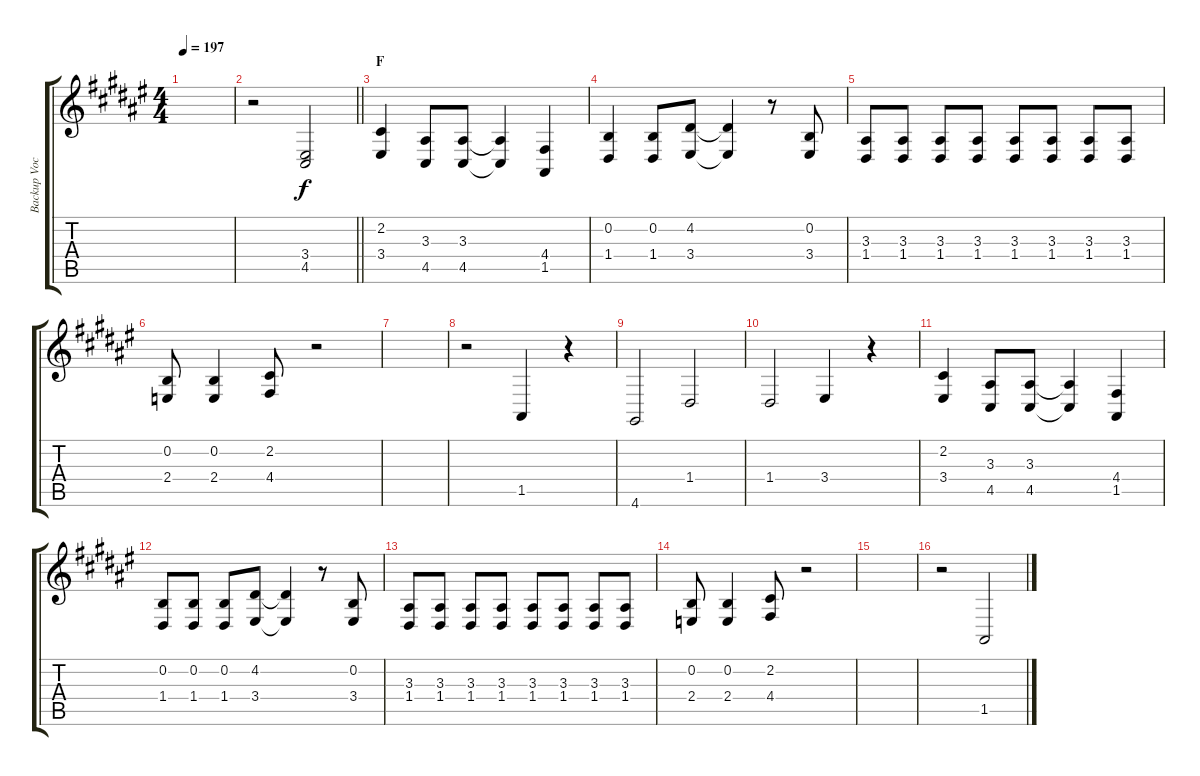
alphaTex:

\track ("Backup Vocals" "Backup Voc") {instrument altosax}
\staff {score tabs}
\tuning (E4 B3 G3 D3 A2 E2) {hide}
\ts (4 4)
\tempo 197
\clef g2
\ks f#
|
\barLineRight lightlight
r.2 (3.4 4.5).2 |
\section ("" "F")
(2.2 3.4).4 (3.3 4.5).8 (3.3 4.5).8 (3.3{t} 4.5{t}).4 (4.4 1.5).4 |
(0.2 1.4).4 (0.2 1.4).8 (4.2 3.4).8 (4.2{t} 3.4{t}).4 r.8 (0.2 3.4).8 |
(3.3 1.4).8 (3.3 1.4).8 (3.3 1.4).8 (3.3 1.4).8 (3.3 1.4).8 (3.3 1.4).8 (3.3 1.4).8 (3.3 1.4).8 |
(0.2 2.4).8 (0.2 2.4).4 (2.2 4.4).8 r.2 |
|
r.2 1.5.4 r.4 |
4.6.2 1.4.2 |
1.4.2 3.4.4 r.4 |
(2.2 3.4).4 (3.3 4.5).8 (3.3 4.5).8 (3.3{t} 4.5{t}).4 (4.4 1.5).4 |
(0.2 1.4).8 (0.2 1.4).8 (0.2 1.4).8 (4.2 3.4).8 (4.2{t} 3.4{t}).4 r.8 (0.2 3.4).8 |
(3.3 1.4).8 (3.3 1.4).8 (3.3 1.4).8 (3.3 1.4).8 (3.3 1.4).8 (3.3 1.4).8 (3.3 1.4).8 (3.3 1.4).8 |
(0.2 2.4).8 (0.2 2.4).4 (2.2 4.4).8 r.2 |
|
r.2 1.5.2
